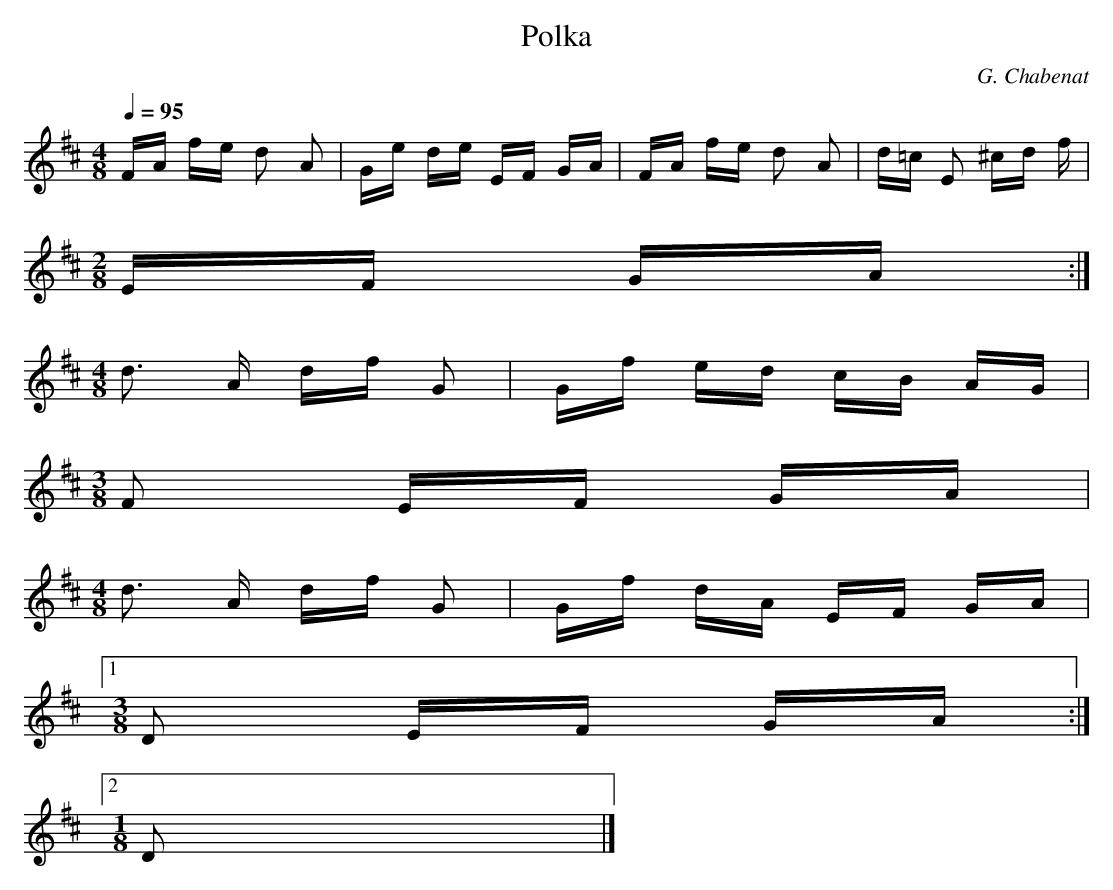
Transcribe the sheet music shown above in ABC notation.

X:1
T:Polka
C:G. Chabenat
Q:1/4=95
M:4/8
K:D
FA fe d2 A2 |Ge de EF GA |FA fe d2 A2 |d=c E2 ^cd f  |
M:2/8
EF GA :|
M:4/8
d3 A df G2 |Gf ed cB AG |
M:3/8
F2 EF GA |
M:4/8
d3 A df G2 |Gf dA EF GA |1
M:3/8
D2 EF GA :|2
M:1/8
D2 |]
